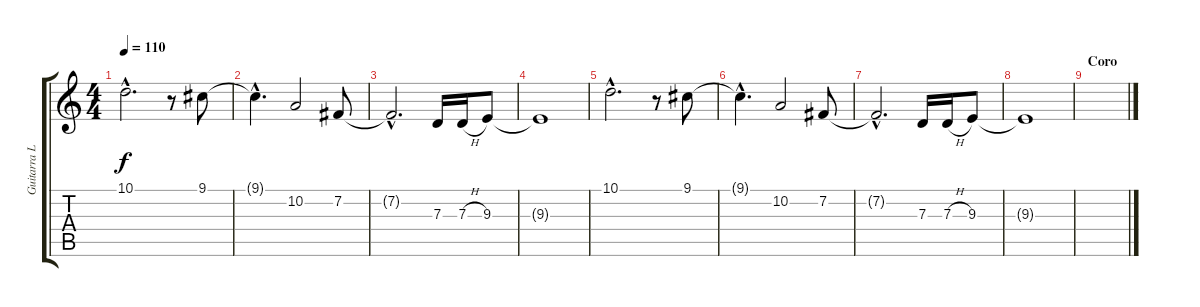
\track ("Guitarra Limpia" "Guitarra L") {instrument pad6metallic}
\staff {score tabs}
\tuning (E4 B3 G3 D3 A2 E2) {hide}
\ts (4 4)
\tempo 110
\clef g2
\ks c
10.1{hac}.2{d dy f} r.8 9.1.8 |
9.1{hac t}.4{d} 10.2.2 7.2.8 |
7.2{hac t}.2{d} 7.3.16 7.3{h}.16 9.3.8 |
9.3{t}.1 |
10.1{hac}.2{d} r.8 9.1.8 |
9.1{hac t}.4{d} 10.2.2 7.2.8 |
7.2{hac t}.2{d} 7.3.16 7.3{h}.16 9.3.8 |
9.3{t}.1 |
\section ("" "Coro")
